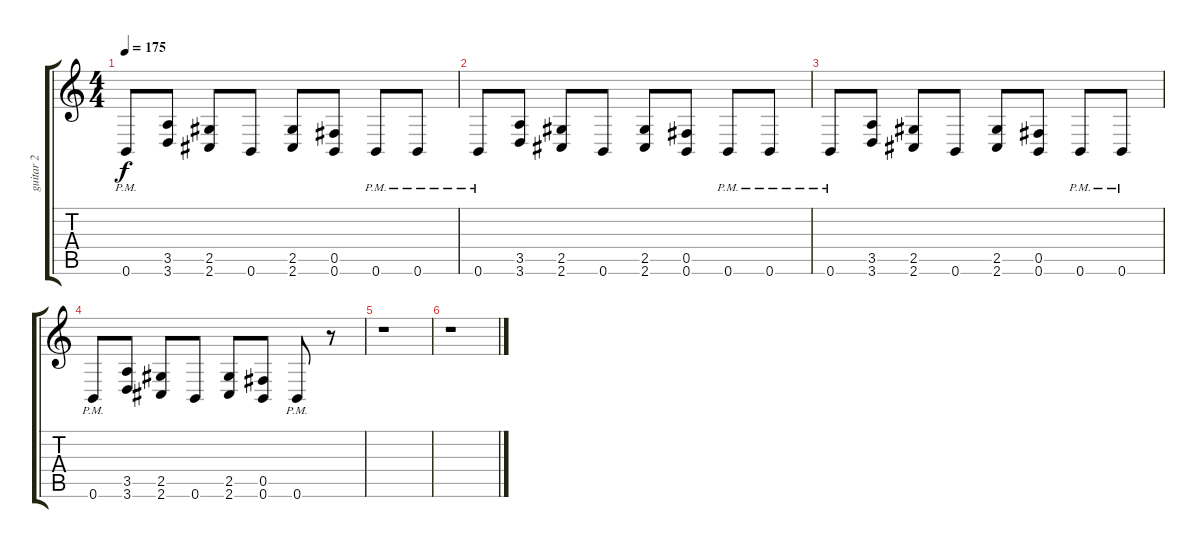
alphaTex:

\track ("guitar 2" "guitar 2") {instrument distortionguitar}
\staff {score tabs}
\tuning (Db4 Ab3 E3 B2 Gb2 B1) {hide}
\ts (4 4)
\tempo 175
\clef g2
\ks c
0.6{pm}.8{dy f} (3.5 3.6).8 (2.5 2.6).8 0.6.8 (2.5 2.6).8 (0.5 0.6).8 0.6{pm}.8 0.6{pm}.8 |
0.6{pm}.8 (3.5 3.6).8 (2.5 2.6).8 0.6.8 (2.5 2.6).8 (0.5 0.6).8 0.6{pm}.8 0.6{pm}.8 |
0.6{pm}.8 (3.5 3.6).8 (2.5 2.6).8 0.6.8 (2.5 2.6).8 (0.5 0.6).8 0.6{pm}.8 0.6{pm}.8 |
0.6{pm}.8 (3.5 3.6).8 (2.5 2.6).8 0.6.8 (2.5 2.6).8 (0.5 0.6).8 0.6{pm}.8 r.8 |
r.1 |
r.1
